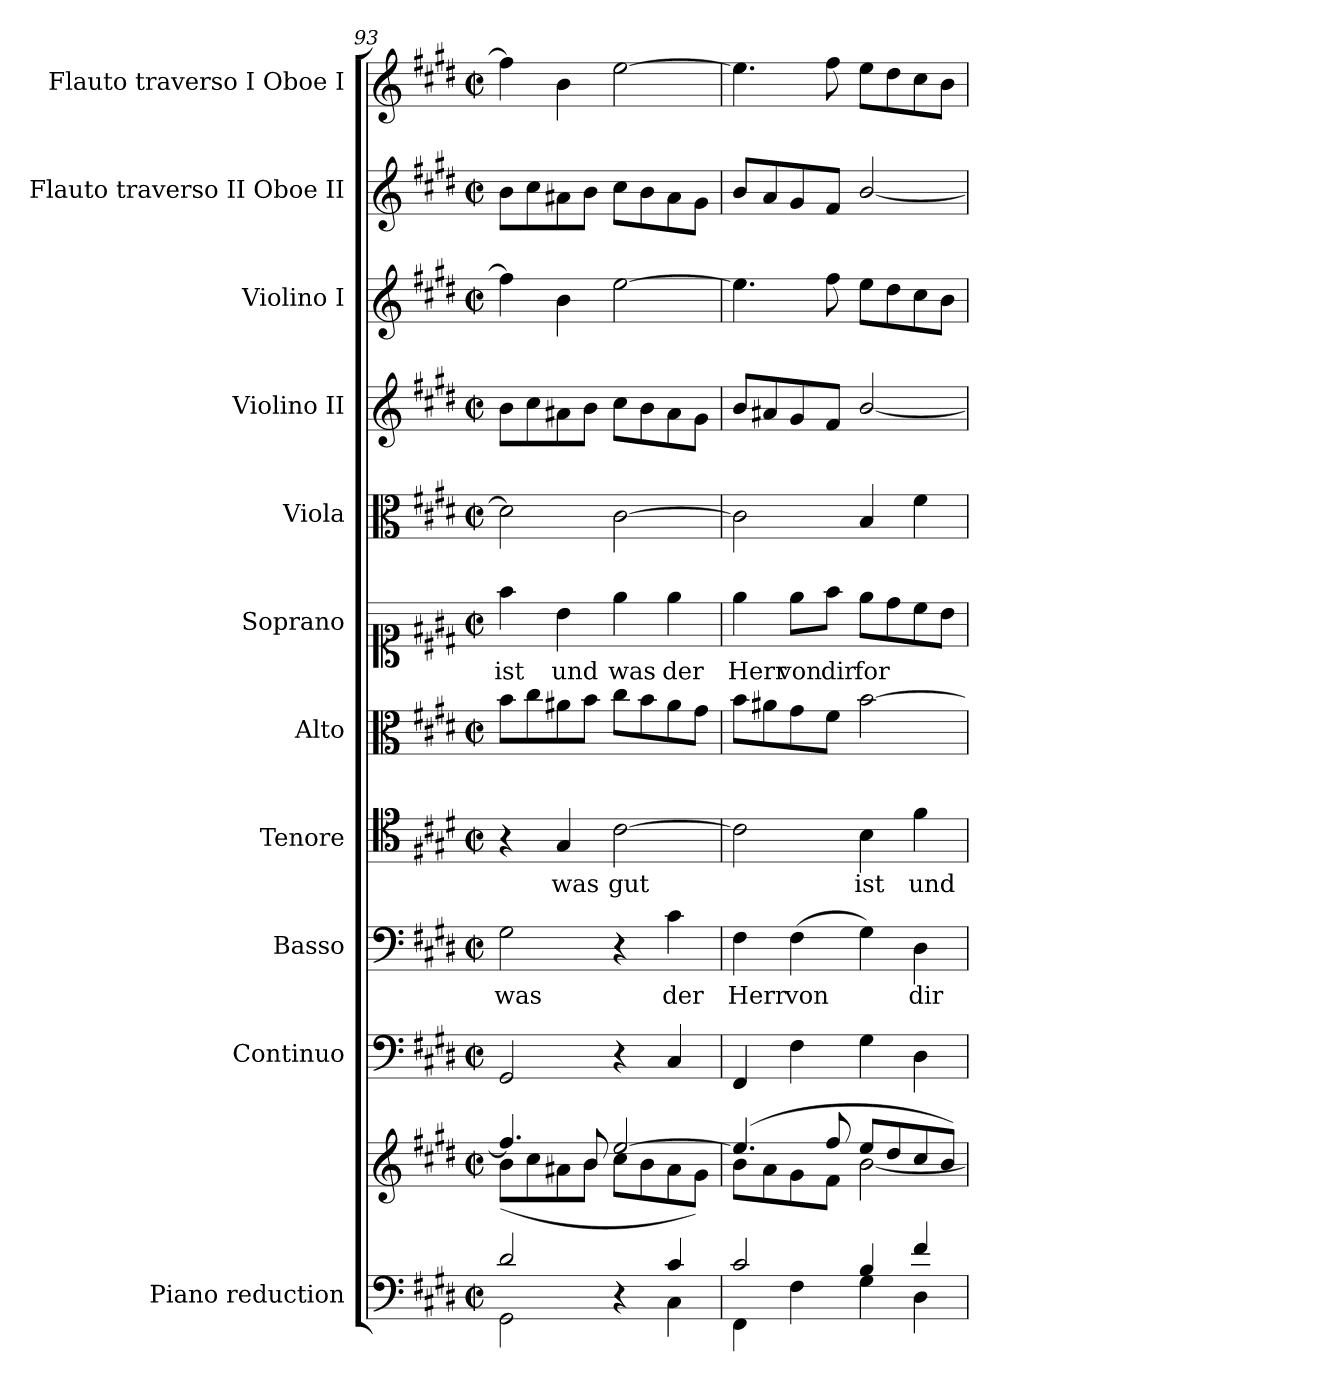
**kern	**kern	**kern	**kern	**text	**kern	**text	**kern	**kern	**text	**kern	**kern	**kern	**kern	**kern
*part11	*part11	*part10	*part9	*part9	*part8	*part8	*part7	*part6	*part6	*part5	*part4	*part3	*part2	*part1
*staff12	*staff11	*staff10	*staff9	*staff9	*staff8	*staff8	*staff7	*staff6	*staff6	*staff5	*staff4	*staff3	*staff2	*staff1
*I"Piano reduction	*	*I"Continuo	*I"Basso	*	*I"Tenore	*	*I"Alto	*I"Soprano	*	*I"Viola	*I"Violino II	*I"Violino I	*I"Flauto traverso II Oboe II	*I"Flauto traverso I Oboe I
*I'Pno	*	*	*	*	*	*	*	*	*	*	*	*	*I'Ob	*I'Ob
*clefF4	*clefG2	*clefF4	*clefF4	*	*clefC4	*	*clefC3	*clefC1	*	*clefC3	*clefG2	*clefG2	*clefG2	*clefG2
*k[f#c#g#d#]	*k[f#c#g#d#]	*k[f#c#g#d#]	*k[f#c#g#d#]	*	*k[f#c#g#d#]	*	*k[f#c#g#d#]	*k[f#c#g#d#]	*	*k[f#c#g#d#]	*k[f#c#g#d#]	*k[f#c#g#d#]	*k[f#c#g#d#]	*k[f#c#g#d#]
*M2/2	*M2/2	*M2/2	*M2/2	*	*M2/2	*	*M2/2	*M2/2	*	*M2/2	*M2/2	*M2/2	*M2/2	*M2/2
*met(c|)	*met(c|)	*met(c|)	*met(c|)	*	*met(c|)	*	*met(c|)	*met(c|)	*	*met(c|)	*met(c|)	*met(c|)	*met(c|)	*met(c|)
=93	=93	=93	=93	=93	=93	=93	=93	=93	=93	=93	=93	=93	=93	=93
*^	*^	*	*	*	*	*	*	*	*	*	*	*	*	*
!	!	!	!	!	!	!LO:LY:b	!	!	!	!	!LO:LY:b	!	!	!	!	!
2d#/	2GG#\	4.ff#/]	(8b\L	2GG#/	2G#\	was	4r	.	8b\L	4ff#\	ist	2d#\]	8b\L	4ff#\]	8b\L	4ff#\]
.	.	.	8cc#\	.	.	.	.	.	8cc#\	.	.	.	8cc#\	.	8cc#\	.
!	!	!	!	!	!	!	!	!LO:LY:b	!	!	!LO:LY:b	!	!	!	!	!
.	.	.	8a#X\	.	.	.	4G#/	was	8a#X\	4b\	und	.	8a#X\	4b\	8a#X\	4b\
.	.	8b/	8b\J	.	.	.	.	.	8b\J	.	.	.	8b\J	.	8b\J	.
!	!	!	!	!	!	!	!	!LO:LY:b	!	!	!LO:LY:b	!	!	!	!	!
4r	4ryy	[2ee/	8cc#\L	4r	4r	.	[2c#\	gut	8cc#\L	4ee\	was	[2c#\	8cc#\L	[2ee\	8cc#\L	[2ee\
.	.	.	8b\	.	.	.	.	.	8b\	.	.	.	8b\	.	8b\	.
!	!	!	!	!	!	!LO:LY:b	!	!	!	!	!LO:LY:b	!	!	!	!	!
4c#/	4C#\	.	8a#\	4C#/	4c#\	der	.	.	8a#\	4ee\	der	.	8a#\	.	8a#\	.
.	.	.	8g#\J)	.	.	.	.	.	8g#\J	.	.	.	8g#\J	.	8g#\J	.
=94	=94	=94	=94	=94	=94	=94	=94	=94	=94	=94	=94	=94	=94	=94	=94	=94
!	!	!	!	!	!	!LO:LY:b	!	!	!	!	!LO:LY:b	!	!	!	!	!
2c#/	4FF#\	(4.ee/]	8b\L	4FF#/	4F#\	Herr	2c#\]	.	8b\L	4ee\	Herr	2c#\]	8b/L	4.ee\]	8b/L	4.ee\]
.	.	.	8a\	.	.	.	.	.	8a#X\	.	.	.	8a#X/	.	8a/	.
!	!	!	!	!	!	!LO:LY:b	!	!	!	!	!LO:LY:b	!	!	!	!	!
.	4F#\	.	8g#\	4F#\	(4F#\	von	.	.	8g#\	8ee\L	von	.	8g#/	.	8g#/	.
!	!	!	!	!	!	!	!	!	!	!	!LO:LY:b	!	!	!	!	!
.	.	8ff#/	8f#\J	.	.	.	.	.	8f#\J	8ff#\J	dir	.	8f#/J	8ff#\	8f#/J	8ff#\
!	!	!	!	!	!	!	!	!LO:LY:b	!	!	!LO:LY:b	!	!	!	!	!
4B/	4G#\	8ee/L	[2b\	4G#\	4G#\)	.	4B\	ist	[2b\	8ee\L	for	4B/	[2b/	8ee\L	[2b/	8ee\L
.	.	8dd#/	.	.	.	.	.	.	.	8dd#\	.	.	.	8dd#\	.	8dd#\
!	!	!	!	!	!	!LO:LY:b	!	!LO:LY:b	!	!	!	!	!	!	!	!
4f#/	4D#\	8cc#/	.	4D#\	4D#\	dir	4f#\	und	.	8cc#\	.	4f#\	.	8cc#\	.	8cc#\
.	.	8b/J)	.	.	.	.	.	.	.	8b\J	.	.	.	8b\J	.	8b\J
*v	*v	*	*	*	*	*	*	*	*	*	*	*	*	*	*	*
*	*v	*v	*	*	*	*	*	*	*	*	*	*	*	*	*
=	=	=	=	=	=	=	=	=	=	=	=	=	=	=
*-	*-	*-	*-	*-	*-	*-	*-	*-	*-	*-	*-	*-	*-	*-
